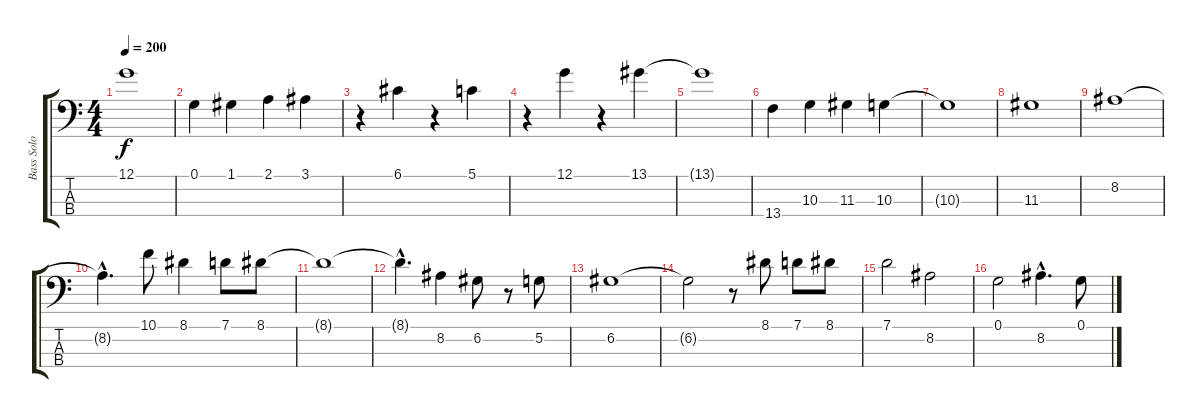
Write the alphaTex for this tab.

\track ("Bass Solo Version" "Bass Solo ") {instrument fretlessbass}
\staff {score tabs}
\tuning (G2 D2 A1 E1) {hide}
\ts (4 4)
\tempo 200
\clef f4
\ks c
12.1{t}.1{dy f} |
0.1.4 1.1.4 2.1.4 3.1.4 |
r.4 6.1.4 r.4 5.1.4 |
r.4 12.1.4 r.4 13.1.4 |
13.1{t}.1 |
13.4.4 10.3.4 11.3.4 10.3.4 |
10.3{t}.1 |
11.3.1 |
8.2.1 |
8.2{hac t}.4{d} 10.1.8 8.1.4 7.1.8 8.1.8 |
8.1{t}.1 |
8.1{hac t}.4{d} 8.2.4 6.2.8 r.8 5.2.8 |
6.2.1 |
6.2{t}.2 r.8 8.1.8 7.1.8 8.1.8 |
7.1.2 8.2.2 |
0.1.2 8.2{hac}.4{d} 0.1.8
